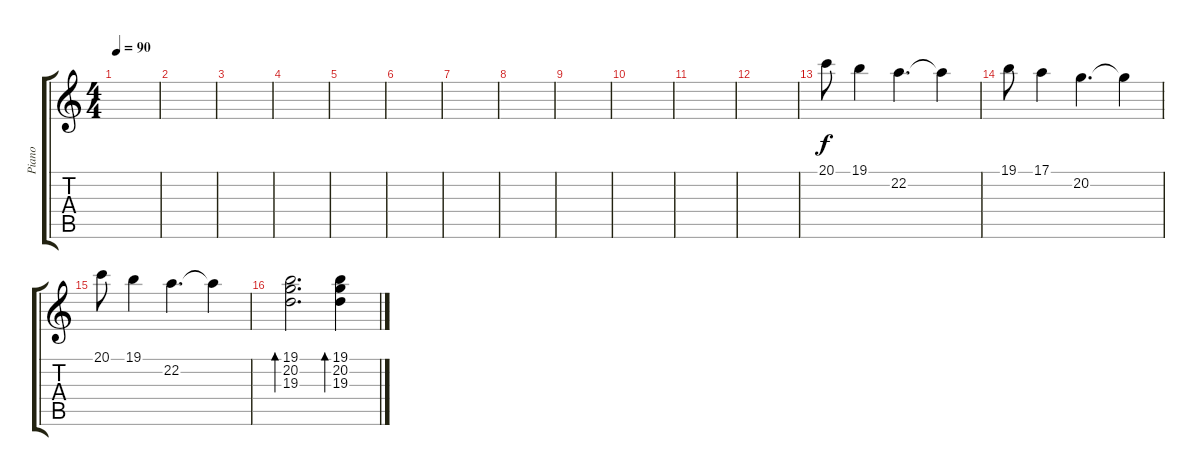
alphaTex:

\track ("Piano" "Piano") {instrument acousticgrandpiano}
\staff {score tabs}
\tuning (E4 B3 G3 D3 A2 E2) {hide}
\ts (4 4)
\tempo 90
\clef g2
\ks c
|
|
|
|
|
|
|
|
|
|
|
|
20.1.8{volume 13 balance 8} 19.1.4 22.2.4{d} 22.2{t}.4 |
19.1.8 17.1.4 20.2.4{d} 20.2{t}.4 |
20.1.8 19.1.4 22.2.4{d} 22.2{t}.4 |
(19.1 20.2 19.3).2{d bd 120} (19.1 20.2 19.3).4{bd 120}
